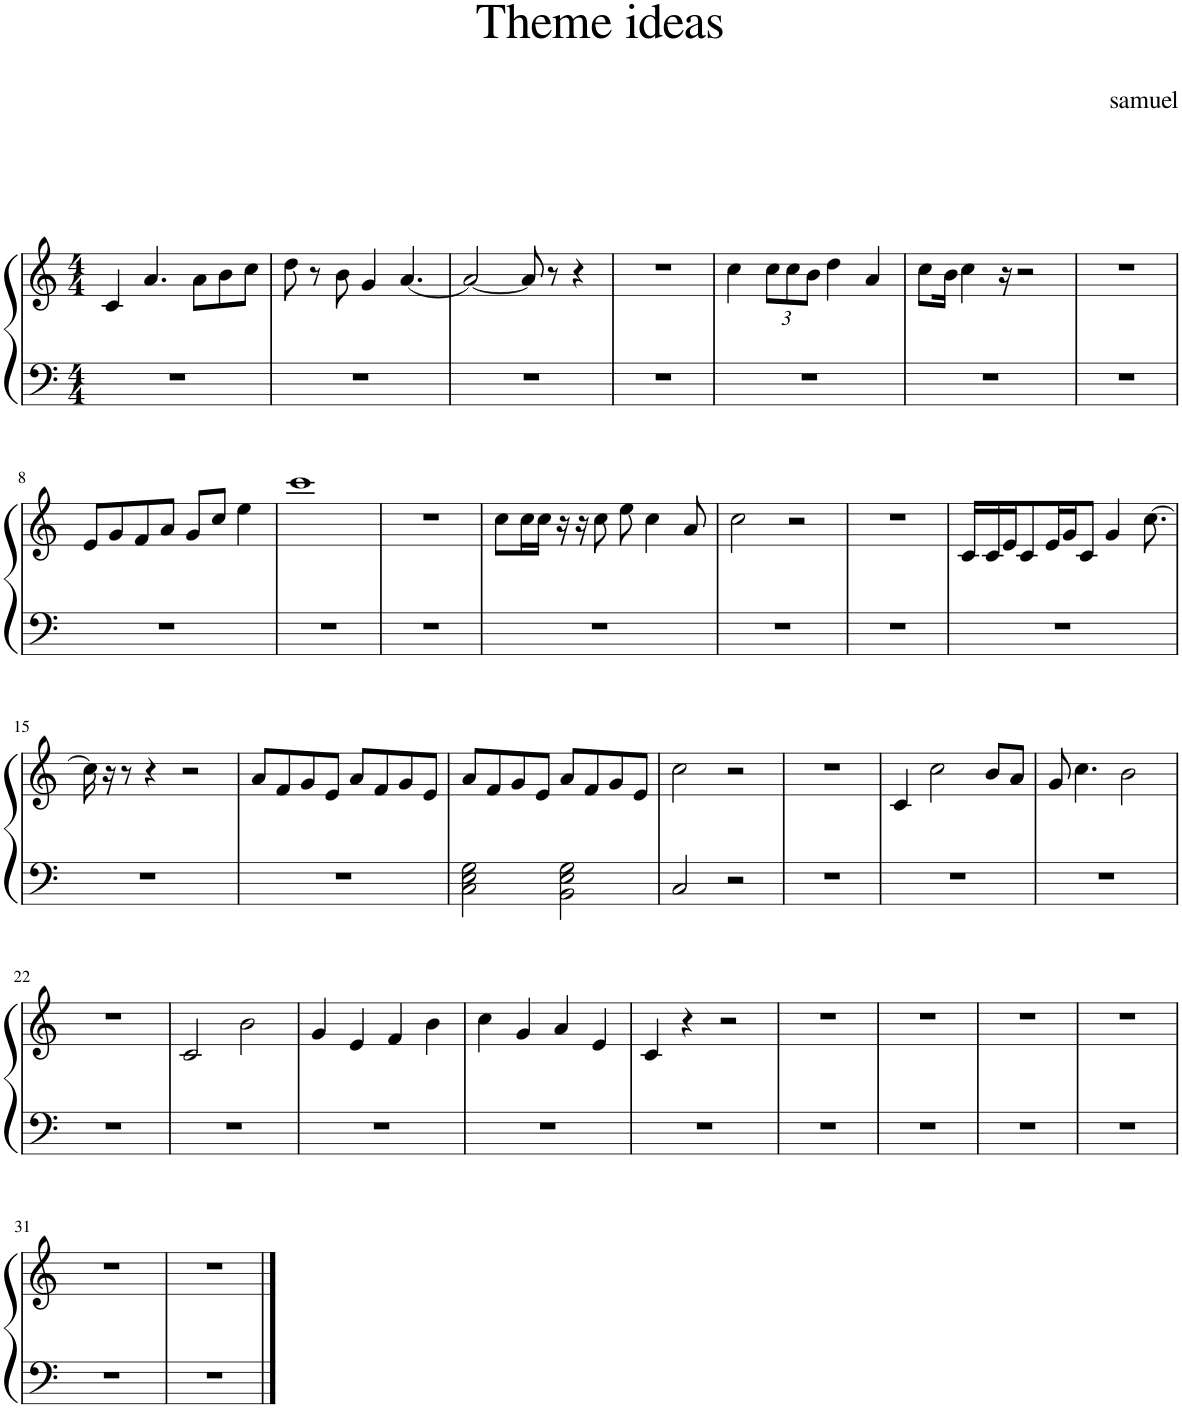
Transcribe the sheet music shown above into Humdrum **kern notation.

**kern	**kern
*part1	*part1
*staff2	*staff1
*I"Piano	*
*I'Pno.	*
*clefF4	*clefG2
*k[]	*k[]
*M4/4	*M4/4
=1	=1
1r	4c/
.	4.a/
.	8a\L
.	8b\
.	8cc\J
=2	=2
1r	8dd\
.	8r
.	8b\
.	4g/
.	[4.a/
=3	=3
1r	2a/_
.	8a/]
.	8r
.	4r
=4	=4
1r	1r
=5	=5
1r	4cc\
*	*Xbrackettup
.	12cc\L
.	12cc\
.	12b\J
.	4dd\
.	4a/
=6	=6
1r	8cc\L
.	16b\Jk
.	4cc\
.	16r
.	2r
=7	=7
1r	1r
!!LO:LB:g=z
=8	=8
1r	8e/L
.	8g/
.	8f/
.	8a/J
.	8g/L
.	8cc/J
.	4ee\
=9	=9
1r	1ccc
=10	=10
1r	1r
=11	=11
1r	8cc\L
.	16cc\L
.	16cc\JJ
.	16r
.	16r
.	8cc\
.	8ee\
.	4cc\
.	8a/
=12	=12
1r	2cc\
.	2r
=13	=13
1r	1r
=14	=14
1r	16c/LL
.	16c/
.	16e/J
.	8c/
.	16e/L
.	16g/J
.	8c/J
.	4g/
.	[8.cc\
!!LO:LB:g=z
=15	=15
1r	16cc\]
.	16r
.	8r
.	4r
.	2r
=16	=16
1r	8a/L
.	8f/
.	8g/
.	8e/J
.	8a/L
.	8f/
.	8g/
.	8e/J
=17	=17
2C\ 2E\ 2G\	8a/L
.	8f/
.	8g/
.	8e/J
2BB\ 2E\ 2G\	8a/L
.	8f/
.	8g/
.	8e/J
=18	=18
2C/	2cc\
2r	2r
=19	=19
1r	1r
=20	=20
1r	4c/
.	2cc\
.	8b/L
.	8a/J
=21	=21
1r	8g/
.	4.cc\
.	2b\
!!LO:LB:g=z
=22	=22
1r	1r
=23	=23
1r	2c/
.	2b\
=24	=24
1r	4g/
.	4e/
.	4f/
.	4b\
=25	=25
1r	4cc\
.	4g/
.	4a/
.	4e/
=26	=26
1r	4c/
.	4r
.	2r
=27	=27
1r	1r
=28	=28
1r	1r
=29	=29
1r	1r
=30	=30
1r	1r
!!LO:LB:g=z
=31	=31
1r	1r
=32	=32
1r	1r
==	==
*-	*-
